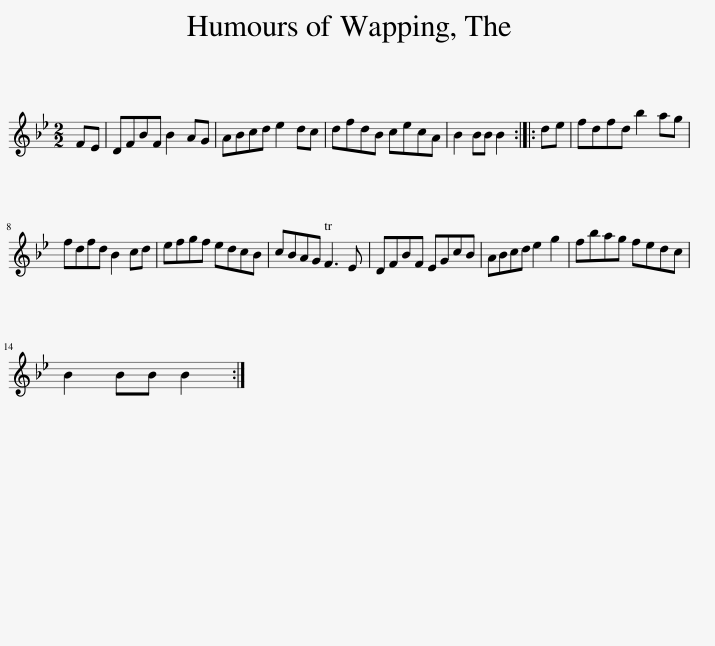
X:1
L:1/8
M:2/2
I:linebreak $
K:Bb
V:1 treble
V:1
 FE | DFBF B2 AG | ABcd e2 dc | dfdB cecA | B2 BB B2 :: %5
 de | fdfd b2 ag |$ fdfd B2 cd | efgf edcB | cBAG F3 E | %10
 DFBF EGcB | ABcd e2 g2 | fbag fedc |$ B2 BB B2 :| %14
